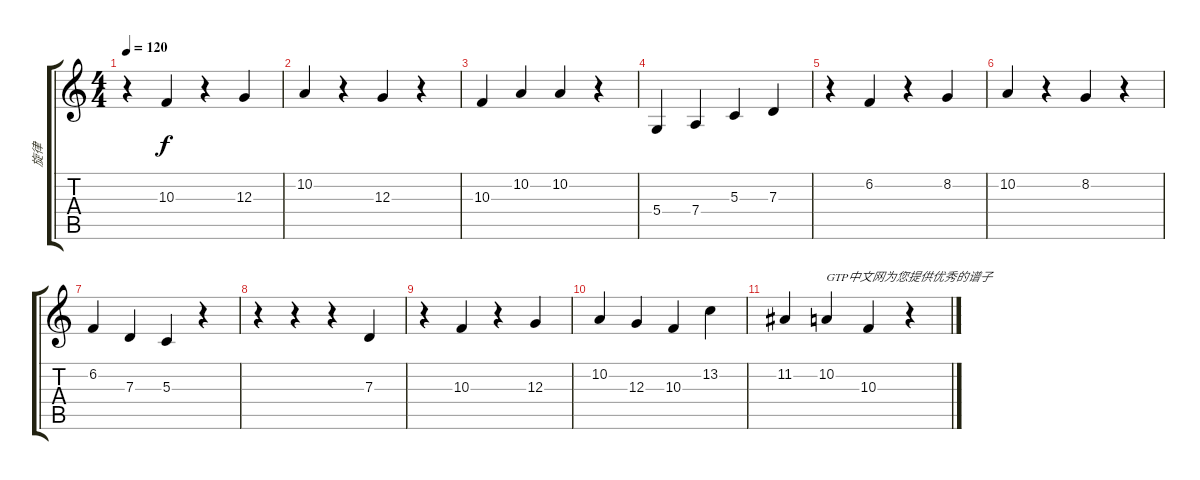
\track ("旋律" "旋律") {instrument acousticgrandpiano}
\staff {score tabs}
\tuning (E4 B3 G3 D3 A2 E2) {hide}
\ts (4 4)
\tempo 120
\clef g2
\ks c
r.4{dy f} 10.3.4 r.4 12.3.4 |
10.2.4 r.4 12.3.4 r.4 |
10.3.4 10.2.4 10.2.4 r.4 |
5.4.4 7.4.4 5.3.4 7.3.4 |
r.4 6.2.4 r.4 8.2.4 |
10.2.4 r.4 8.2.4 r.4 |
6.2.4 7.3.4 5.3.4 r.4 |
r.4 r.4 r.4 7.3.4 |
r.4 10.3.4 r.4 12.3.4 |
10.2.4 12.3.4 10.3.4 13.2.4 |
11.2.4 10.2.4{txt "GTP中文网为您提供优秀的谱子"} 10.3.4 r.4
